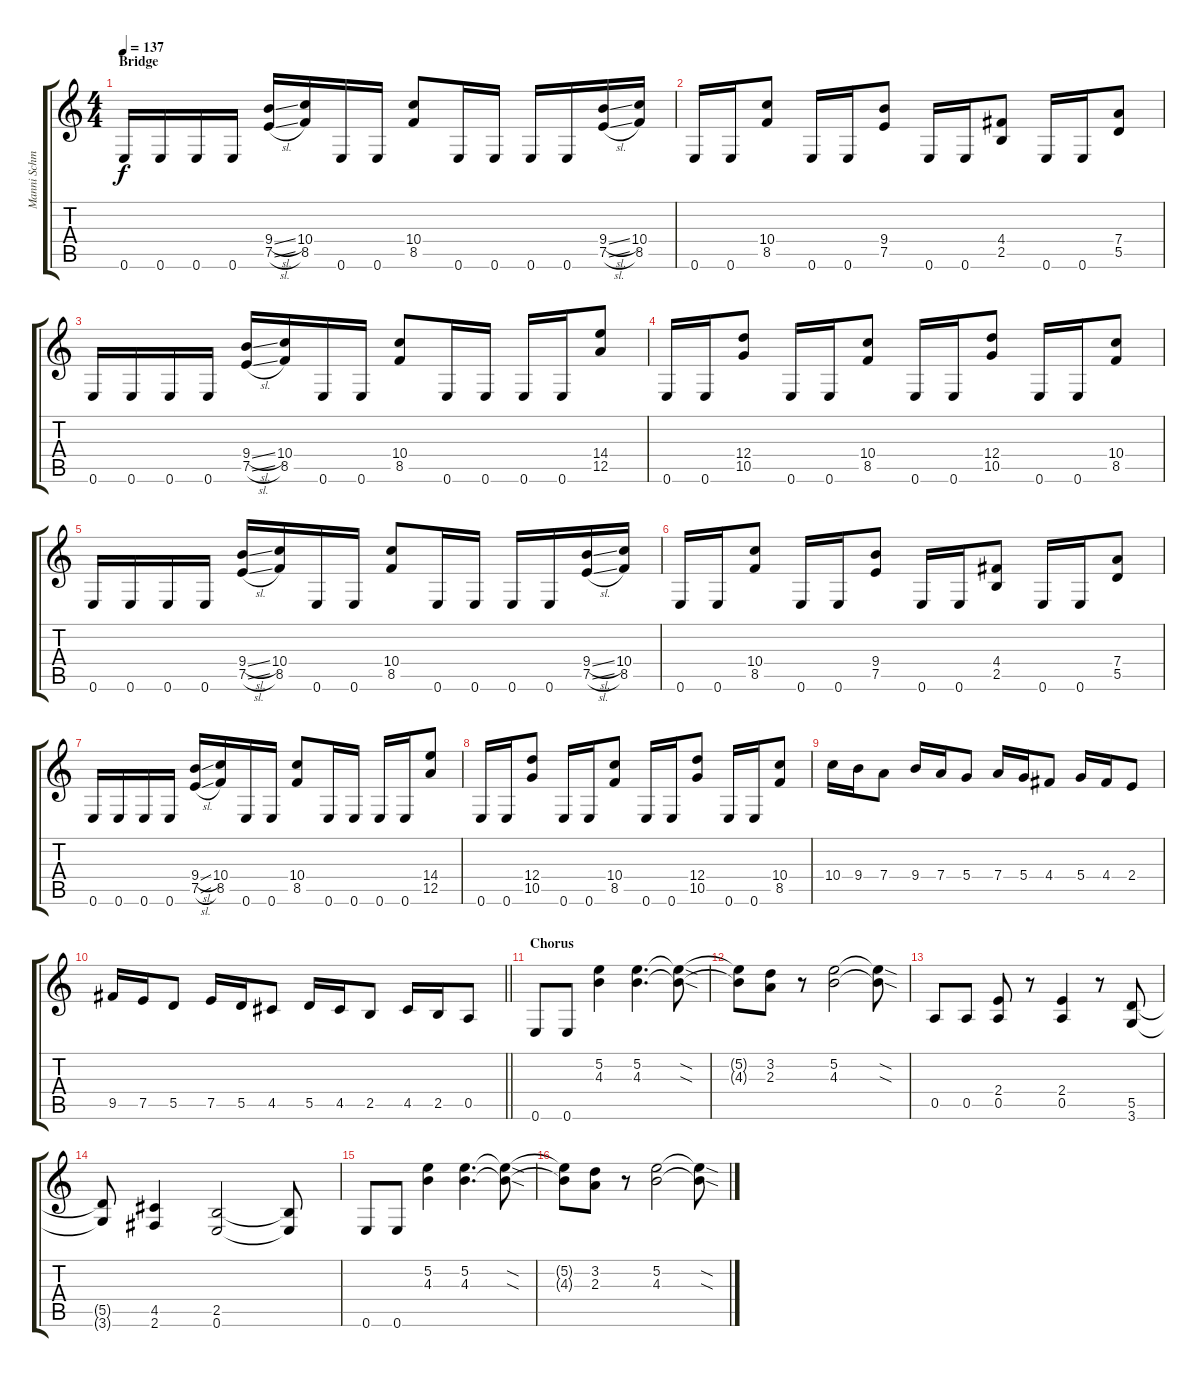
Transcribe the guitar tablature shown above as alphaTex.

\track ("Manni Schmidt" "Manni Schm") {instrument distortionguitar}
\staff {score tabs}
\tuning (E4 B3 G3 D3 A2 E2) {hide}
\ts (4 4)
\section ("" "Bridge")
\tempo 137
\clef g2
\ks c
0.6.16{dy f volume 16} 0.6.16 0.6.16 0.6.16 (9.4{sl} 7.5{sl}).16 (10.4 8.5).16 0.6.16 0.6.16 (10.4 8.5).8 0.6.16 0.6.16 0.6.16 0.6.16 (9.4{sl} 7.5{sl}).16 (10.4 8.5).16 |
0.6.16 0.6.16 (10.4 8.5).8 0.6.16 0.6.16 (9.4 7.5).8 0.6.16 0.6.16 (4.4 2.5).8 0.6.16 0.6.16 (7.4 5.5).8 |
0.6.16 0.6.16 0.6.16 0.6.16 (9.4{sl} 7.5{sl}).16 (10.4 8.5).16 0.6.16 0.6.16 (10.4 8.5).8 0.6.16 0.6.16 0.6.16 0.6.16 (14.4 12.5).8 |
0.6.16 0.6.16 (12.4 10.5).8 0.6.16 0.6.16 (10.4 8.5).8 0.6.16 0.6.16 (12.4 10.5).8 0.6.16 0.6.16 (10.4 8.5).8 |
0.6.16 0.6.16 0.6.16 0.6.16 (9.4{sl} 7.5{sl}).16 (10.4 8.5).16 0.6.16 0.6.16 (10.4 8.5).8 0.6.16 0.6.16 0.6.16 0.6.16 (9.4{sl} 7.5{sl}).16 (10.4 8.5).16 |
0.6.16 0.6.16 (10.4 8.5).8 0.6.16 0.6.16 (9.4 7.5).8 0.6.16 0.6.16 (4.4 2.5).8 0.6.16 0.6.16 (7.4 5.5).8 |
0.6.16 0.6.16 0.6.16 0.6.16 (9.4{sl} 7.5{sl}).16 (10.4 8.5).16 0.6.16 0.6.16 (10.4 8.5).8 0.6.16 0.6.16 0.6.16 0.6.16 (14.4 12.5).8 |
0.6.16 0.6.16 (12.4 10.5).8 0.6.16 0.6.16 (10.4 8.5).8 0.6.16 0.6.16 (12.4 10.5).8 0.6.16 0.6.16 (10.4 8.5).8 |
10.4.16 9.4.16 7.4.8 9.4.16 7.4.16 5.4.8 7.4.16 5.4.16 4.4.8 5.4.16 4.4.16 2.4.8 |
\barLineRight lightlight
9.5.16 7.5.16 5.5.8 7.5.16 5.5.16 4.5.8 5.5.16 4.5.16 2.5.8 4.5.16 2.5.16 0.5.8 |
\section ("" "Chorus")
0.6.8 0.6.8 (5.2 4.3).4 (5.2 4.3).4{d} (5.2{sod t} 4.3{sod t}).8 |
(5.2{t} 4.3{t}).8 (3.2 2.3).8 r.8 (5.2 4.3).2 (5.2{sod t} 4.3{sod t}).8 |
0.5.8 0.5.8 (2.4 0.5).8 r.8 (2.4 0.5).4 r.8 (5.5 3.6).8 |
(5.5{t} 3.6{t}).8 (4.5 2.6).4 (2.5 0.6).2 (2.5{t} 0.6{t}).8 |
0.6.8 0.6.8 (5.2 4.3).4 (5.2 4.3).4{d} (5.2{sod t} 4.3{sod t}).8 |
(5.2{t} 4.3{t}).8 (3.2 2.3).8 r.8 (5.2 4.3).2 (5.2{sod t} 4.3{sod t}).8
